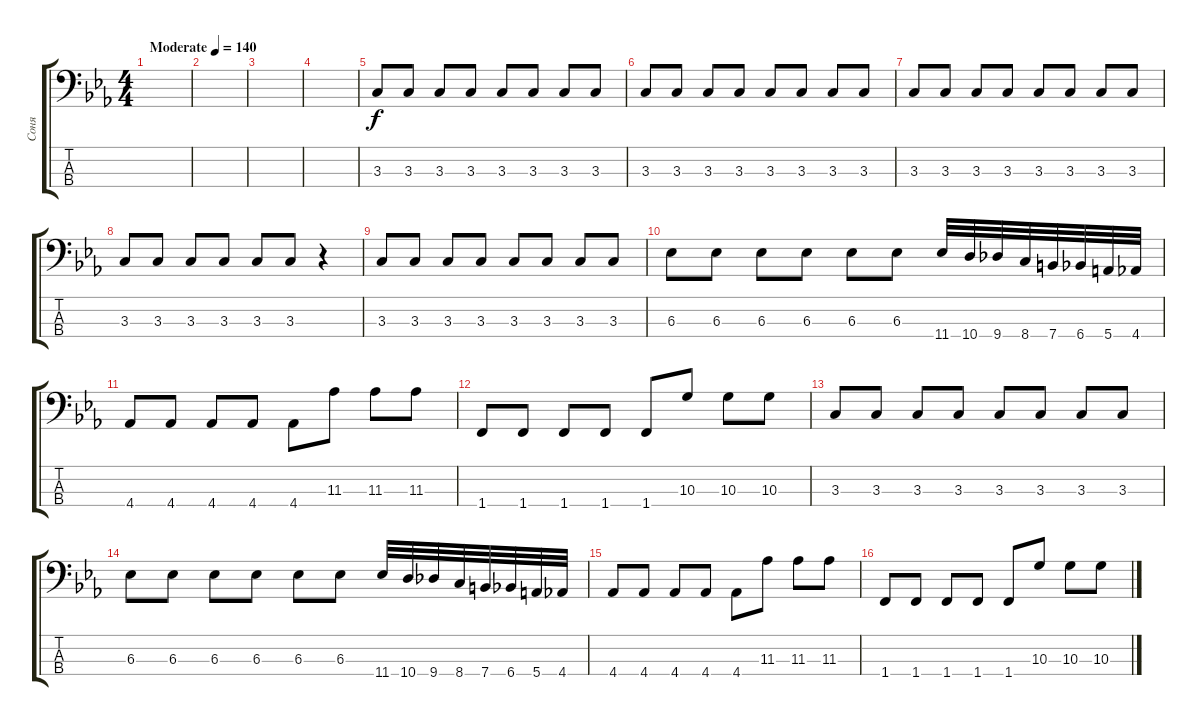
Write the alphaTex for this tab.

\track ("Соня" "Соня") {instrument electricbassfinger}
\staff {score tabs}
\tuning (G2 D2 A1 E1) {hide}
\ts (4 4)
\tempo (140 "Moderate")
\clef f4
\ks eb
|
|
|
|
3.3.8 3.3.8 3.3.8 3.3.8 3.3.8 3.3.8 3.3.8 3.3.8 |
3.3.8 3.3.8 3.3.8 3.3.8 3.3.8 3.3.8 3.3.8 3.3.8 |
3.3.8 3.3.8 3.3.8 3.3.8 3.3.8 3.3.8 3.3.8 3.3.8 |
3.3.8 3.3.8 3.3.8 3.3.8 3.3.8 3.3.8 r.4 |
3.3.8 3.3.8 3.3.8 3.3.8 3.3.8 3.3.8 3.3.8 3.3.8 |
6.3.8 6.3.8 6.3.8 6.3.8 6.3.8 6.3.8 11.4.32 10.4.32 9.4.32 8.4.32 7.4.32 6.4.32 5.4.32 4.4.32 |
4.4.8 4.4.8 4.4.8 4.4.8 4.4.8 11.3.8 11.3.8 11.3.8 |
1.4.8 1.4.8 1.4.8 1.4.8 1.4.8 10.3.8 10.3.8 10.3.8 |
3.3.8 3.3.8 3.3.8 3.3.8 3.3.8 3.3.8 3.3.8 3.3.8 |
6.3.8 6.3.8 6.3.8 6.3.8 6.3.8 6.3.8 11.4.32 10.4.32 9.4.32 8.4.32 7.4.32 6.4.32 5.4.32 4.4.32 |
4.4.8 4.4.8 4.4.8 4.4.8 4.4.8 11.3.8 11.3.8 11.3.8 |
1.4.8 1.4.8 1.4.8 1.4.8 1.4.8 10.3.8 10.3.8 10.3.8
